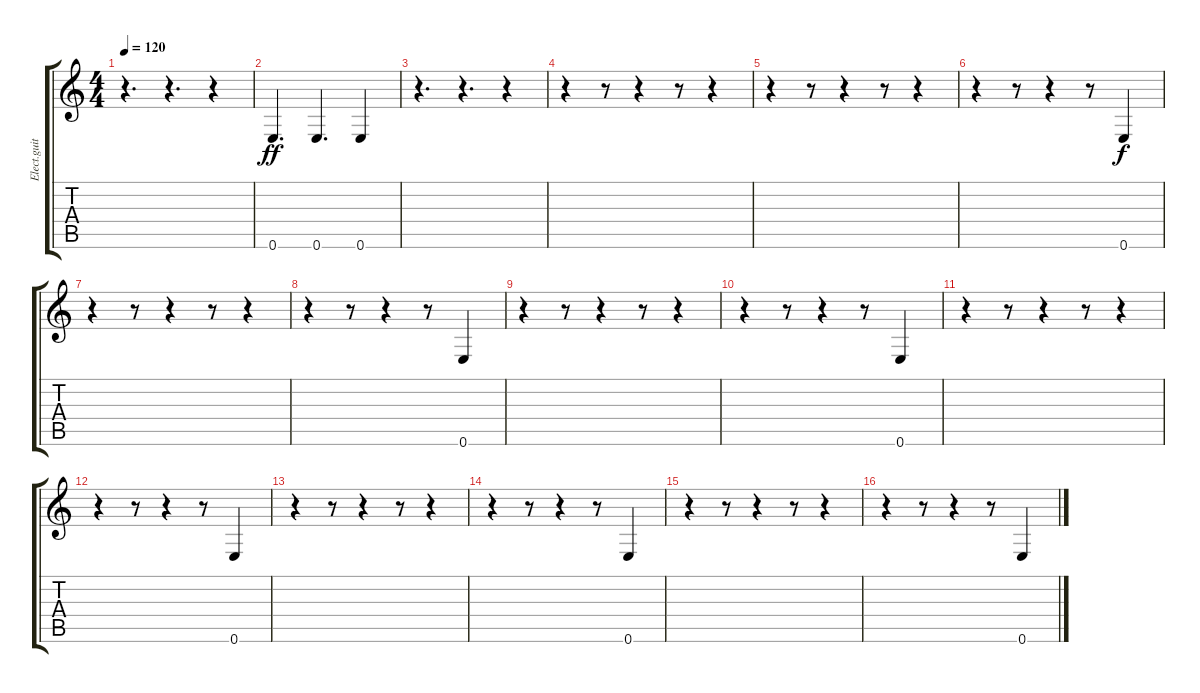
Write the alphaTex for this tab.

\track ("Elect.guitar (jazz) " "Elect.guit") {instrument electricguitarjazz}
\staff {score tabs}
\tuning (E4 B3 G3 D3 A2 E2) {hide}
\ts (4 4)
\tempo 120
\clef g2
\ks c
r.4{d dy ff} r.4{d} r.4 |
0.6.4{d} 0.6.4{d} 0.6.4 |
r.4{d} r.4{d} r.4 |
r.4 r.8 r.4 r.8 r.4 |
r.4 r.8 r.4 r.8 r.4 |
r.4 r.8 r.4 r.8 0.6.4{dy f} |
r.4 r.8 r.4 r.8 r.4 |
r.4 r.8 r.4 r.8 0.6.4 |
r.4 r.8 r.4 r.8 r.4 |
r.4 r.8 r.4 r.8 0.6.4 |
r.4 r.8 r.4 r.8 r.4 |
r.4 r.8 r.4 r.8 0.6.4 |
r.4 r.8 r.4 r.8 r.4 |
r.4 r.8 r.4 r.8 0.6.4 |
r.4 r.8 r.4 r.8 r.4 |
r.4 r.8 r.4 r.8 0.6.4
